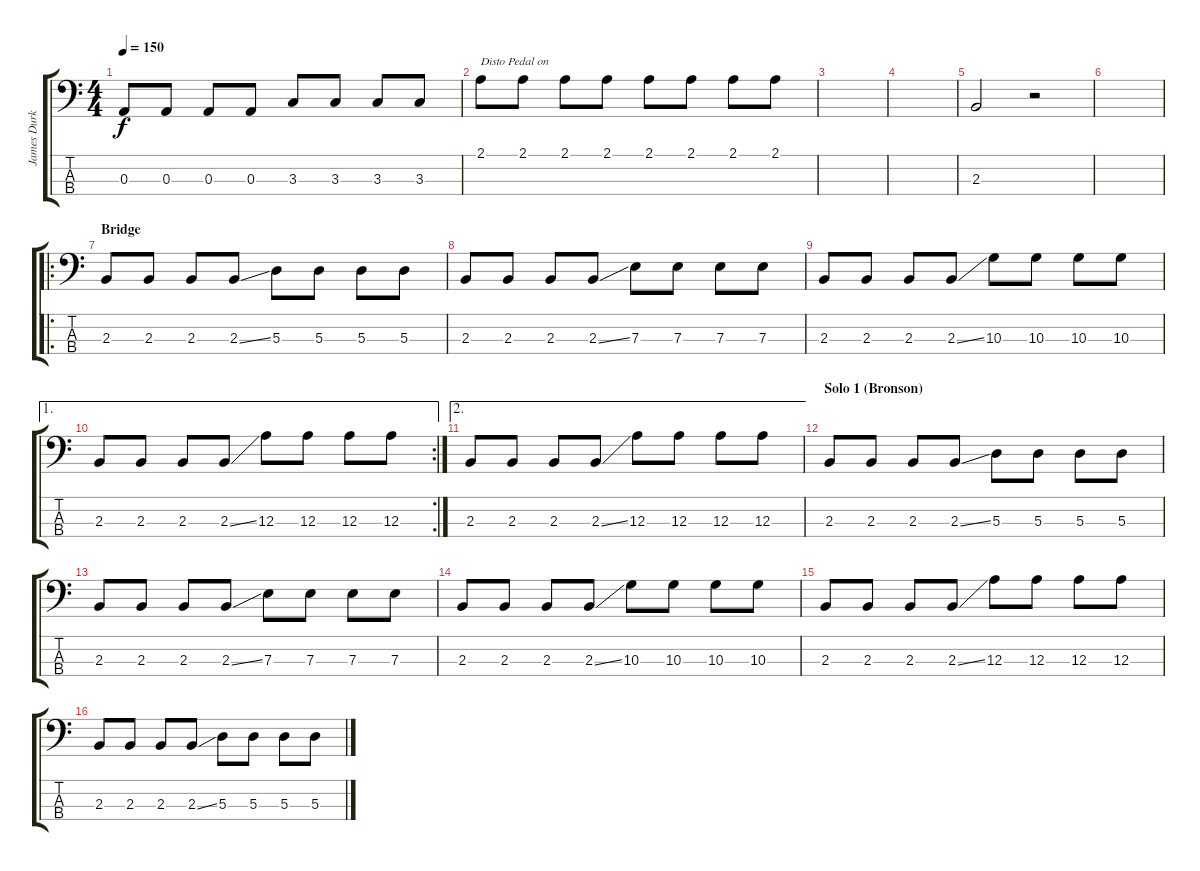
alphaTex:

\track ("James Durkin (Bass)" "James Durk") {instrument electricbasspick}
\staff {score tabs}
\tuning (G2 D2 A1 E1) {hide}
\ts (4 4)
\tempo 150
\clef f4
\ks c
0.3.8{dy f} 0.3.8 0.3.8 0.3.8 3.3.8 3.3.8 3.3.8 3.3.8 |
2.1.8{txt "Disto Pedal on" instrument distortionguitar} 2.1.8 2.1.8 2.1.8 2.1.8 2.1.8 2.1.8 2.1.8 |
|
|
2.3.2 r.2 |
|
\ro
\section ("" "Bridge")
2.3.8 2.3.8 2.3.8 2.3{ss}.8 5.3.8 5.3.8 5.3.8 5.3.8 |
2.3.8 2.3.8 2.3.8 2.3{ss}.8 7.3.8 7.3.8 7.3.8 7.3.8 |
2.3.8 2.3.8 2.3.8 2.3{ss}.8 10.3.8 10.3.8 10.3.8 10.3.8 |
\ae 1
\rc 2
2.3.8 2.3.8 2.3.8 2.3{ss}.8 12.3.8 12.3.8 12.3.8 12.3.8 |
\ae 2
2.3.8 2.3.8 2.3.8 2.3{ss}.8 12.3.8 12.3.8 12.3.8 12.3.8 |
\section ("" "Solo 1 (Bronson)")
2.3.8 2.3.8 2.3.8 2.3{ss}.8 5.3.8 5.3.8 5.3.8 5.3.8 |
2.3.8 2.3.8 2.3.8 2.3{ss}.8 7.3.8 7.3.8 7.3.8 7.3.8 |
2.3.8 2.3.8 2.3.8 2.3{ss}.8 10.3.8 10.3.8 10.3.8 10.3.8 |
2.3.8 2.3.8 2.3.8 2.3{ss}.8 12.3.8 12.3.8 12.3.8 12.3.8 |
2.3.8 2.3.8 2.3.8 2.3{ss}.8 5.3.8 5.3.8 5.3.8 5.3.8
